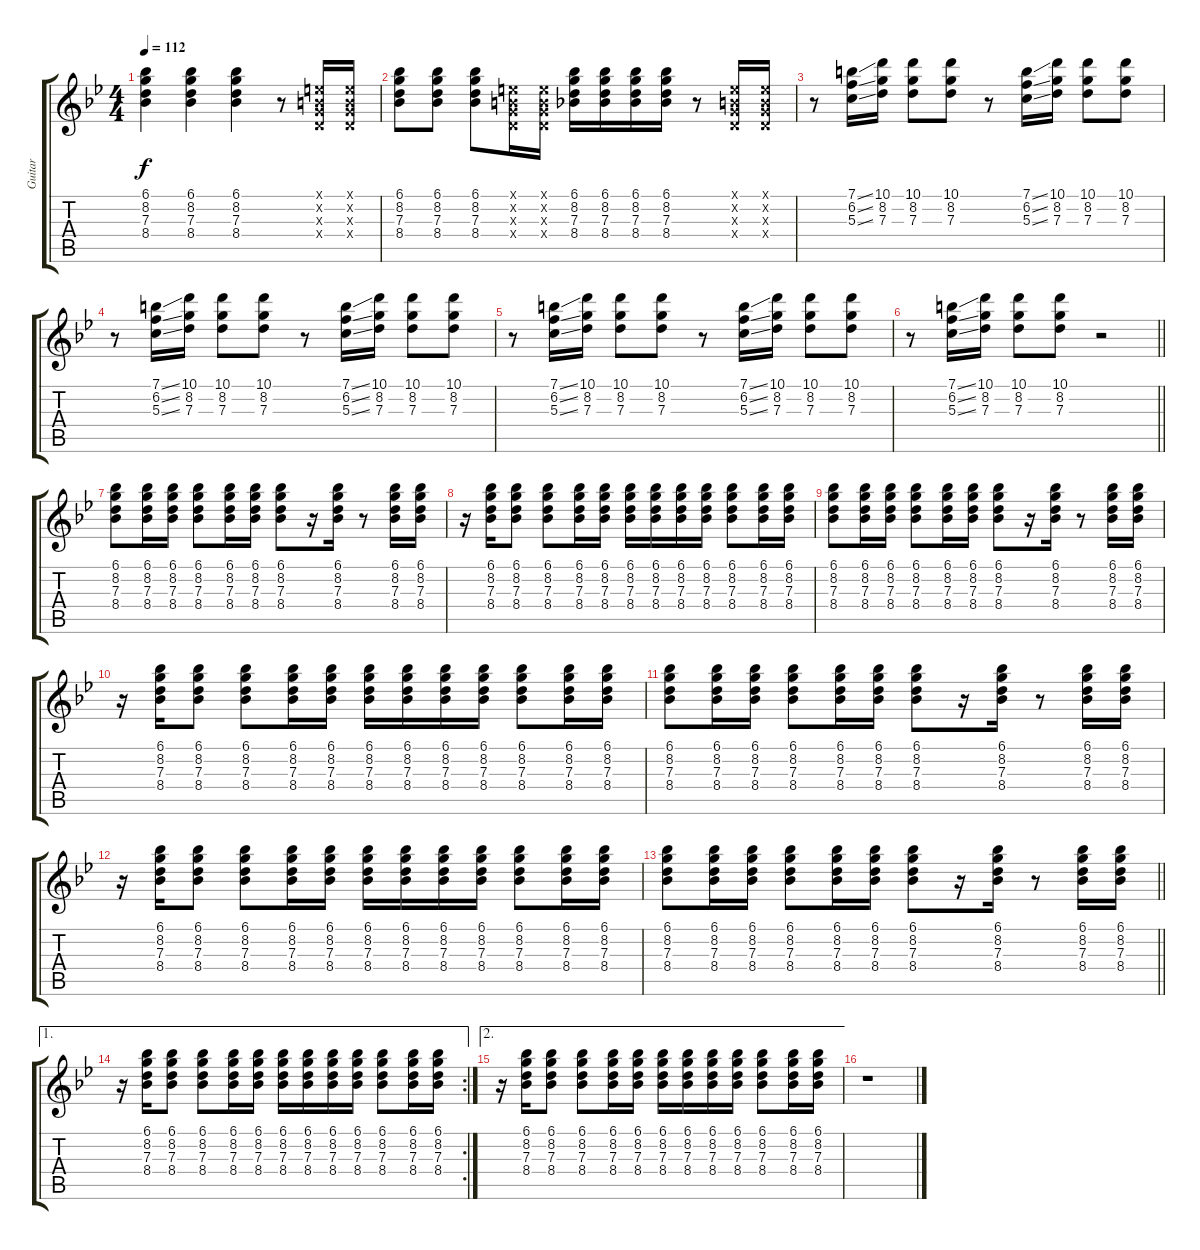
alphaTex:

\track ("Guitar" "Guitar") {instrument overdrivenguitar}
\staff {score tabs}
\tuning (E4 B3 G3 D3 A2 E2) {hide}
\ts (4 4)
\tempo 112
\clef g2
\ks bb
(6.1 8.2 7.3 8.4).4{dy f} (6.1 8.2 7.3 8.4).4 (6.1 8.2 7.3 8.4).4 r.8 (0.1{x} 0.2{x} 0.3{x} 0.4{x}).16 (0.1{x} 0.2{x} 0.3{x} 0.4{x}).16 |
(6.1 8.2 7.3 8.4).8 (6.1 8.2 7.3 8.4).8 (6.1 8.2 7.3 8.4).8 (0.1{x} 0.2{x} 0.3{x} 0.4{x}).16 (0.1{x} 0.2{x} 0.3{x} 0.4{x}).16 (6.1 8.2 7.3 8.4).16 (6.1 8.2 7.3 8.4).16 (6.1 8.2 7.3 8.4).16 (6.1 8.2 7.3 8.4).16 r.8 (0.1{x} 0.2{x} 0.3{x} 0.4{x}).16 (0.1{x} 0.2{x} 0.3{x} 0.4{x}).16 |
r.8 (7.1{ss} 6.2{ss} 5.3{ss}).16 (10.1 8.2 7.3).16 (10.1 8.2 7.3).8 (10.1 8.2 7.3).8 r.8 (7.1{ss} 6.2{ss} 5.3{ss}).16 (10.1 8.2 7.3).16 (10.1 8.2 7.3).8 (10.1 8.2 7.3).8 |
r.8 (7.1{ss} 6.2{ss} 5.3{ss}).16 (10.1 8.2 7.3).16 (10.1 8.2 7.3).8 (10.1 8.2 7.3).8 r.8 (7.1{ss} 6.2{ss} 5.3{ss}).16 (10.1 8.2 7.3).16 (10.1 8.2 7.3).8 (10.1 8.2 7.3).8 |
r.8 (7.1{ss} 6.2{ss} 5.3{ss}).16 (10.1 8.2 7.3).16 (10.1 8.2 7.3).8 (10.1 8.2 7.3).8 r.8 (7.1{ss} 6.2{ss} 5.3{ss}).16 (10.1 8.2 7.3).16 (10.1 8.2 7.3).8 (10.1 8.2 7.3).8 |
\barLineRight lightlight
r.8 (7.1{ss} 6.2{ss} 5.3{ss}).16 (10.1 8.2 7.3).16 (10.1 8.2 7.3).8 (10.1 8.2 7.3).8 r.2 |
(6.1 8.2 7.3 8.4).8 (6.1 8.2 7.3 8.4).16 (6.1 8.2 7.3 8.4).16 (6.1 8.2 7.3 8.4).8 (6.1 8.2 7.3 8.4).16 (6.1 8.2 7.3 8.4).16 (6.1 8.2 7.3 8.4).8 r.16 (6.1 8.2 7.3 8.4).16 r.8 (6.1 8.2 7.3 8.4).16 (6.1 8.2 7.3 8.4).16 |
r.16 (6.1 8.2 7.3 8.4).16 (6.1 8.2 7.3 8.4).8 (6.1 8.2 7.3 8.4).8 (6.1 8.2 7.3 8.4).16 (6.1 8.2 7.3 8.4).16 (6.1 8.2 7.3 8.4).16 (6.1 8.2 7.3 8.4).16 (6.1 8.2 7.3 8.4).16 (6.1 8.2 7.3 8.4).16 (6.1 8.2 7.3 8.4).8 (6.1 8.2 7.3 8.4).16 (6.1 8.2 7.3 8.4).16 |
(6.1 8.2 7.3 8.4).8 (6.1 8.2 7.3 8.4).16 (6.1 8.2 7.3 8.4).16 (6.1 8.2 7.3 8.4).8 (6.1 8.2 7.3 8.4).16 (6.1 8.2 7.3 8.4).16 (6.1 8.2 7.3 8.4).8 r.16 (6.1 8.2 7.3 8.4).16 r.8 (6.1 8.2 7.3 8.4).16 (6.1 8.2 7.3 8.4).16 |
r.16 (6.1 8.2 7.3 8.4).16 (6.1 8.2 7.3 8.4).8 (6.1 8.2 7.3 8.4).8 (6.1 8.2 7.3 8.4).16 (6.1 8.2 7.3 8.4).16 (6.1 8.2 7.3 8.4).16 (6.1 8.2 7.3 8.4).16 (6.1 8.2 7.3 8.4).16 (6.1 8.2 7.3 8.4).16 (6.1 8.2 7.3 8.4).8 (6.1 8.2 7.3 8.4).16 (6.1 8.2 7.3 8.4).16 |
(6.1 8.2 7.3 8.4).8 (6.1 8.2 7.3 8.4).16 (6.1 8.2 7.3 8.4).16 (6.1 8.2 7.3 8.4).8 (6.1 8.2 7.3 8.4).16 (6.1 8.2 7.3 8.4).16 (6.1 8.2 7.3 8.4).8 r.16 (6.1 8.2 7.3 8.4).16 r.8 (6.1 8.2 7.3 8.4).16 (6.1 8.2 7.3 8.4).16 |
r.16 (6.1 8.2 7.3 8.4).16 (6.1 8.2 7.3 8.4).8 (6.1 8.2 7.3 8.4).8 (6.1 8.2 7.3 8.4).16 (6.1 8.2 7.3 8.4).16 (6.1 8.2 7.3 8.4).16 (6.1 8.2 7.3 8.4).16 (6.1 8.2 7.3 8.4).16 (6.1 8.2 7.3 8.4).16 (6.1 8.2 7.3 8.4).8 (6.1 8.2 7.3 8.4).16 (6.1 8.2 7.3 8.4).16 |
\barLineRight lightlight
(6.1 8.2 7.3 8.4).8 (6.1 8.2 7.3 8.4).16 (6.1 8.2 7.3 8.4).16 (6.1 8.2 7.3 8.4).8 (6.1 8.2 7.3 8.4).16 (6.1 8.2 7.3 8.4).16 (6.1 8.2 7.3 8.4).8 r.16 (6.1 8.2 7.3 8.4).16 r.8 (6.1 8.2 7.3 8.4).16 (6.1 8.2 7.3 8.4).16 |
\ae 1
\rc 2
r.16 (6.1 8.2 7.3 8.4).16 (6.1 8.2 7.3 8.4).8 (6.1 8.2 7.3 8.4).8 (6.1 8.2 7.3 8.4).16 (6.1 8.2 7.3 8.4).16 (6.1 8.2 7.3 8.4).16 (6.1 8.2 7.3 8.4).16 (6.1 8.2 7.3 8.4).16 (6.1 8.2 7.3 8.4).16 (6.1 8.2 7.3 8.4).8 (6.1 8.2 7.3 8.4).16 (6.1 8.2 7.3 8.4).16 |
\ae 2
r.16 (6.1 8.2 7.3 8.4).16 (6.1 8.2 7.3 8.4).8 (6.1 8.2 7.3 8.4).8 (6.1 8.2 7.3 8.4).16 (6.1 8.2 7.3 8.4).16 (6.1 8.2 7.3 8.4).16 (6.1 8.2 7.3 8.4).16 (6.1 8.2 7.3 8.4).16 (6.1 8.2 7.3 8.4).16 (6.1 8.2 7.3 8.4).8 (6.1 8.2 7.3 8.4).16 (6.1 8.2 7.3 8.4).16 |
r.1
